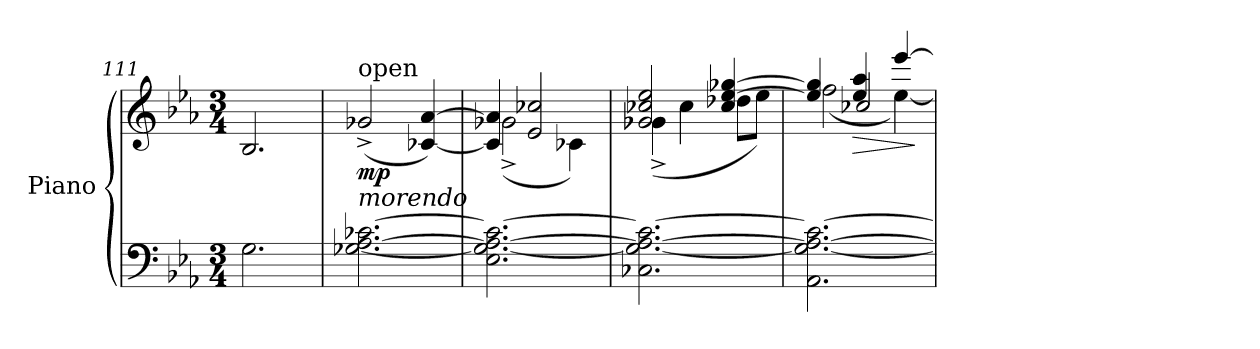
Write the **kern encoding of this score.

**kern	**kern	**dynam
*part1	*part1	*part1
*staff2	*staff1	*staff1/2
*I"Piano	*	*
*I'Pno.	*	*
*clefF4	*clefG2	*
*k[b-e-a-]	*k[b-e-a-]	*
*M3/4	*M3/4	*
=111	=111	=111
2.G\	2.B-/	.
=112	=112	=112
!	!LO:TX:b:i:t=morendo	!
!	!LO:TX:a:t=open	!
!	!	!LO:DY:b
[2.G-X\ [2.A-\ [2.c-X\	(<2g-X^/	mp
.	[4c-X/ [4a-/)	.
=113	=113	=113
*	*^	*
2.E-\ 2.G-\_ 2.A-\_ 2.c-\_	4c-/] 4a-/]	(<2g-X^\	.
.	2e-/ 2cc-X/	.	.
.	.	4c-X\)	.
=114	=114	=114	=114
2.C-X\ 2.G-\_ 2.A-\_ 2.c-\_	2g-X/ 2cc-X/ 2ee-/	(<4g-^\	.
.	.	4cc-\	.
.	4cc-/ [4ee-/ [4gg-X/	8dd-X\L	.
.	.	8ee-\J)	.
=115	=115	=115	=115
*	*	*^	*
2.AA-\ 2.G-\_ 2.A-\_ 2.c-\_	4ee-/] 4gg-/]	(<2ff\	4ryy	.
!	!	!	!	!LO:HP:b
.	4ee-/ 4aa-/	.	2cc-X/	>
.	[4eee-/	[4ee-\)	.	.
*	*v	*v	*v	*
.	.	]
=	=	=
*-	*-	*-
